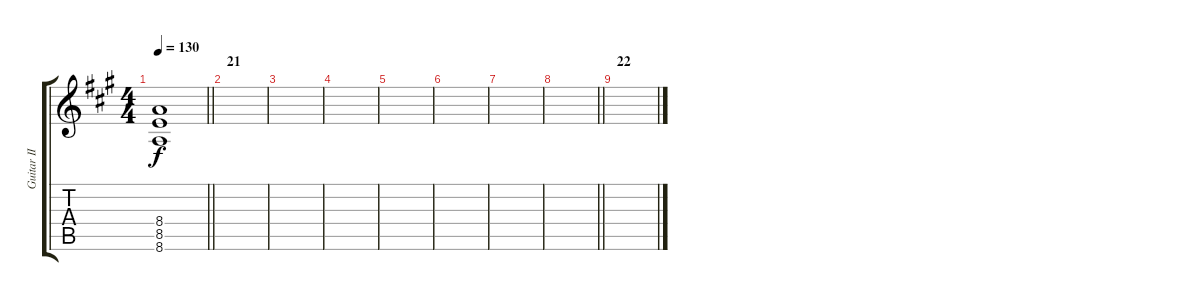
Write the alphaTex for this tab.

\track ("Guitar II (Teru)" "Guitar II ") {instrument distortionguitar}
\staff {score tabs}
\tuning (Eb4 Bb3 Gb3 Db3 Ab2 Db2) {hide}
\ts (4 4)
\tempo 130
\clef g2
\barLineRight lightlight
\ks f#minor
(8.4 8.5 8.6).1{dy f} |
\section ("" "21")
|
|
|
|
|
|
\barLineRight lightlight
|
\section ("" "22")
